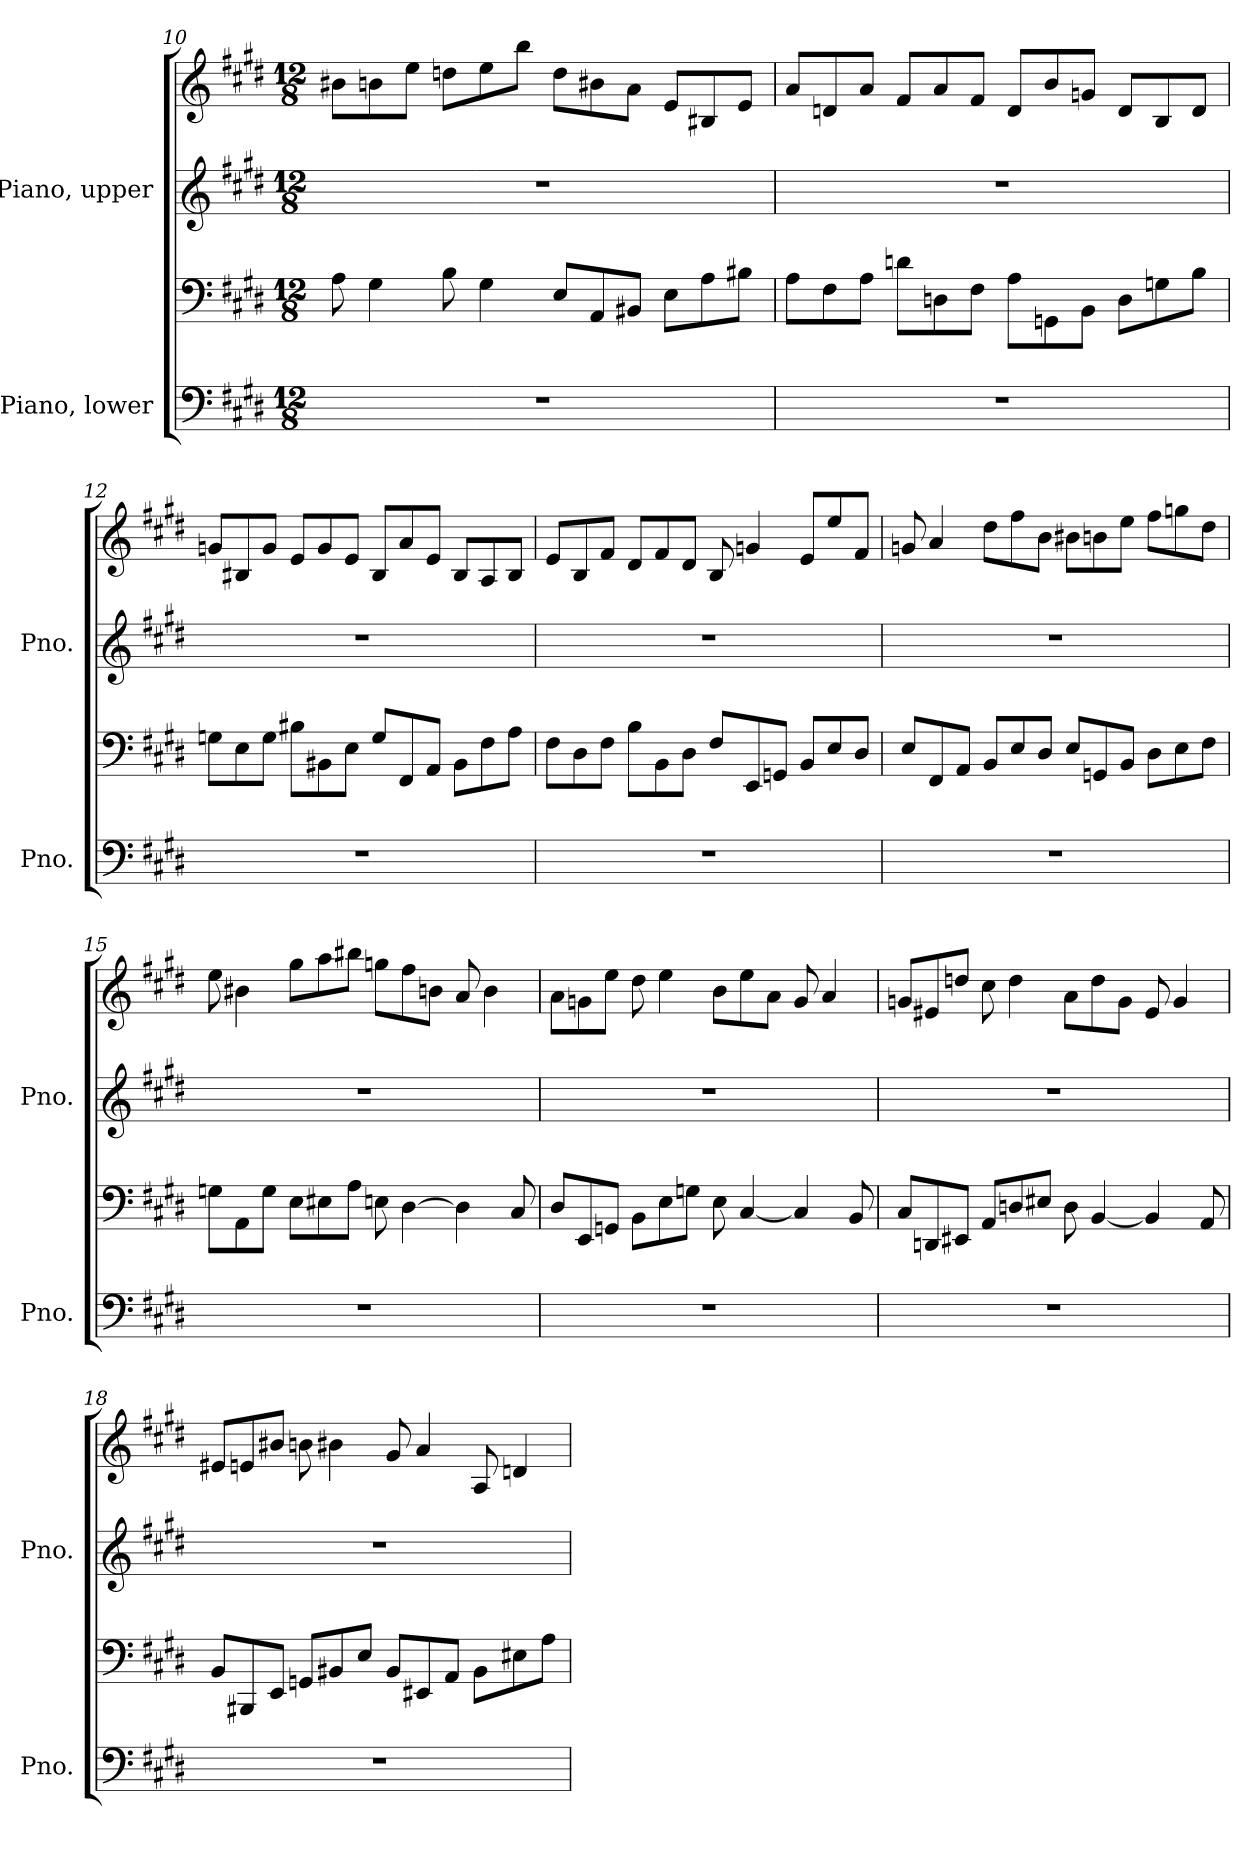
**kern	**kern	**kern	**kern
*part2	*part2	*part1	*part1
*staff4	*staff3	*staff2	*staff1
*I"Piano, lower	*	*I"Piano, upper	*
*I'Pno.	*	*I'Pno.	*
!!LO:LB:g=z
*clefF4	*clefF4	*clefG2	*clefG2
*k[f#c#g#d#]	*k[f#c#g#d#]	*k[f#c#g#d#]	*k[f#c#g#d#]
*M12/8	*M12/8	*M12/8	*M12/8
=10	=10	=10	=10
1.r	8A\	1.r	8b#X\L
.	4G#\	.	8bn\
.	.	.	8ee\J
.	8B\	.	8ddn\L
.	4G#\	.	8ee\
.	.	.	8bb\J
.	8E/L	.	8dd\L
.	8AA/	.	8b#X\
.	8BB#X/J	.	8a\J
.	8E\L	.	8e/L
.	8A\	.	8B#X/
.	8B#X\J	.	8e/J
=11	=11	=11	=11
1.r	8A\L	1.r	8a/L
.	8F#\	.	8dn/
.	8A\J	.	8a/J
.	8dn\L	.	8f#/L
.	8Dn\	.	8a/
.	8F#\J	.	8f#/J
.	8A\L	.	8d/L
.	8GGn\	.	8b/
.	8BB\J	.	8gn/J
.	8D\L	.	8d/L
.	8Gn\	.	8B/
.	8B\J	.	8d/J
!!LO:PB:g=z
=12	=12	=12	=12
1.r	8Gn\L	1.r	8gn/L
.	8E\	.	8B#X/
.	8G\J	.	8g/J
.	8B#X\L	.	8e/L
.	8BB#X\	.	8g/
.	8E\J	.	8e/J
.	8G/L	.	8B#/L
.	8FF#/	.	8a/
.	8AA/J	.	8e/J
.	8BB#\L	.	8B#/L
.	8F#\	.	8A/
.	8A\J	.	8B#/J
=13	=13	=13	=13
1.r	8F#\L	1.r	8e/L
.	8D#\	.	8B/
.	8F#\J	.	8f#/J
.	8B\L	.	8d#/L
.	8BB\	.	8f#/
.	8D#\J	.	8d#/J
.	8F#/L	.	8B/
.	8EE/	.	4gn/
.	8GGn/J	.	.
.	8BB/L	.	8e/L
.	8E/	.	8ee/
.	8D#/J	.	8f#/J
!!LO:LB:g=z
=14	=14	=14	=14
1.r	8E/L	1.r	8gn/
.	8FF#/	.	4a/
.	8AA/J	.	.
.	8BB/L	.	8dd#\L
.	8E/	.	8ff#\
.	8D#/J	.	8b\J
.	8E/L	.	8b#X\L
.	8GGn/	.	8bn\
.	8BB/J	.	8ee\J
.	8D#\L	.	8ff#\L
.	8E\	.	8ggn\
.	8F#\J	.	8dd#\J
=15	=15	=15	=15
1.r	8Gn\L	1.r	8ee\
.	8AA\	.	4b#X\
.	8G\J	.	.
.	8E\L	.	8gg#\L
.	8E#X\	.	8aa\
.	8A\J	.	8bb#X\J
.	8En\	.	8ggn\L
.	[4D#\	.	8ff#\
.	.	.	8bn\J
.	4D#\]	.	8a/
.	.	.	4b\
.	8C#/	.	.
!!LO:LB:g=z
=16	=16	=16	=16
1.r	8D#/L	1.r	8a\L
.	8EE/	.	8gn\
.	8GGn/J	.	8ee\J
.	8BB\L	.	8dd#\
.	8E\	.	4ee\
.	8Gn\J	.	.
.	8E\	.	8b\L
.	[4C#/	.	8ee\
.	.	.	8a\J
.	4C#/]	.	8g/
.	.	.	4a/
.	8BB/	.	.
=17	=17	=17	=17
1.r	8C#/L	1.r	8gn/L
.	8DDn/	.	8e#X/
.	8EE#X/J	.	8ddn/J
.	8AA/L	.	8cc#\
.	8Dn/	.	4dd\
.	8E#X/J	.	.
.	8D\	.	8a\L
.	[4BB/	.	8dd\
.	.	.	8g\J
.	4BB/]	.	8e#/
.	.	.	4g/
.	8AA/	.	.
!!LO:PB:g=z
=18	=18	=18	=18
1.r	8BB/L	1.r	8e#X/L
.	8BBB#X/	.	8en/
.	8EE/J	.	8b#X/J
.	8GGn/L	.	8bn\
.	8BB#X/	.	4b#X\
.	8E/J	.	.
.	8BB#/L	.	8g#/
.	8EE#X/	.	4a/
.	8AA/J	.	.
.	8BB#\L	.	8A/
.	8E#X\	.	4dn/
.	8A\J	.	.
=	=	=	=
*-	*-	*-	*-
